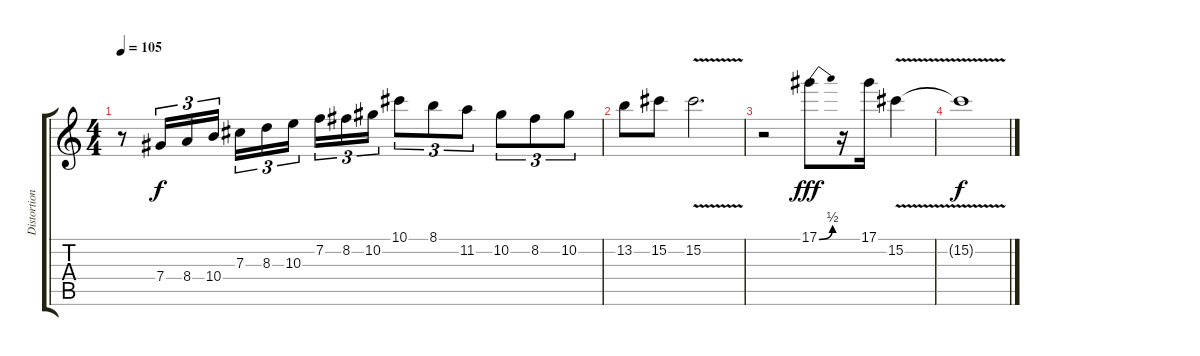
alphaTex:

\track ("Distortion Lead" "Distortion") {instrument overdrivenguitar}
\staff {score tabs}
\tuning (Eb4 Bb3 Gb3 Db3 Ab2 Eb2) {hide}
\ts (4 4)
\tempo 105
\clef g2
\ks c
r.8{dy f} 7.4.16{tu (3 2)} 8.4.16{tu (3 2)} 10.4.16{tu (3 2)} 7.3.16{tu (3 2)} 8.3.16{tu (3 2)} 10.3.16{tu (3 2) beam splitsecondary} 7.2.16{tu (3 2)} 8.2.16{tu (3 2)} 10.2.16{tu (3 2)} 10.1.8{tu (3 2)} 8.1.8{tu (3 2)} 11.2.8{tu (3 2)} 10.2.8{tu (3 2)} 8.2.8{tu (3 2)} 10.2.8{tu (3 2)} |
13.2.8 15.2.8{volume 0} 15.2{v}.2{d} |
r.2 17.1{be (bend 0 0 60 2)}.8{dy fff} r.16 17.1.16 15.2{v}.4 |
15.2{t}.1{dy f}
